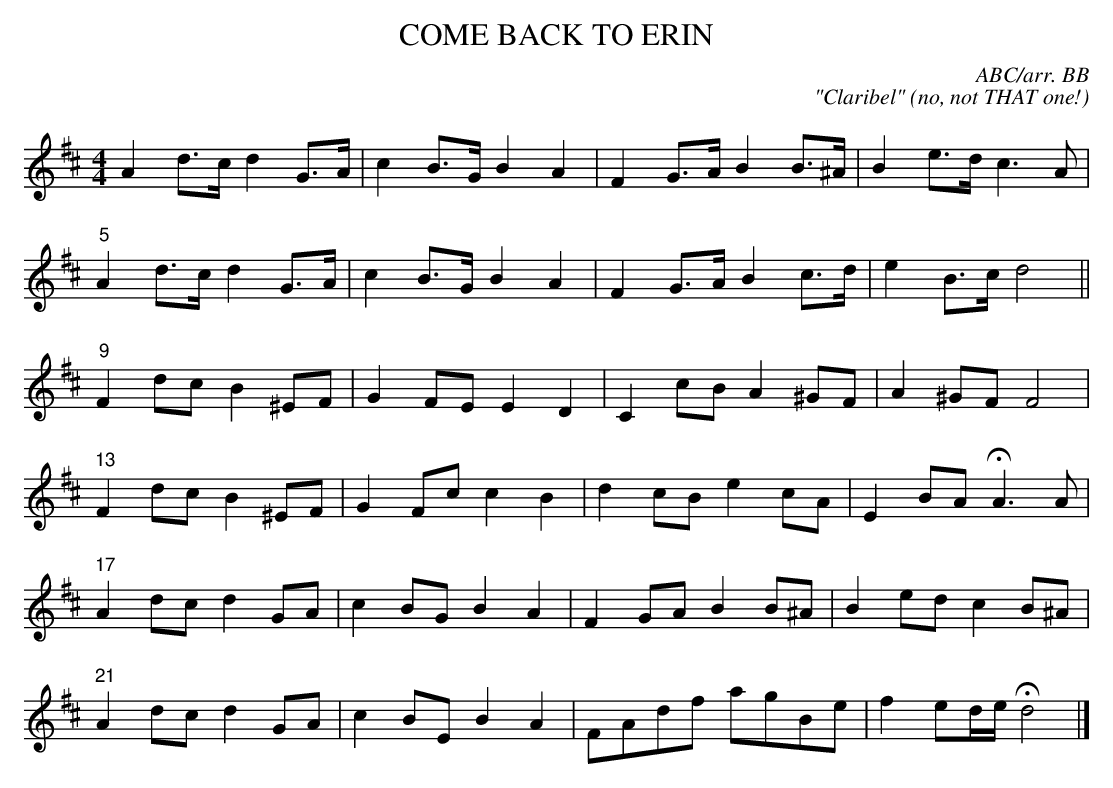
X:1
T:COME BACK TO ERIN
Y:"moderato"
C:ABC/arr. BB
C:"Claribel" (no, not THAT one!)
L:1/8
M:4/4
K:D
A2d>c d2G>A|c2B>G B2A2|F2G>A B2B>^A|B2e>d c3A|
"5"A2d>c d2G>A|c2B>G B2A2|F2G>A B2c>d|e2B>c d4||
"9"F2dc B2^EF|G2FE E2D2|C2cB A2^GF|A2^GF F4|
"13"F2dc B2^EF|G2Fc c2B2|d2cB e2cA|E2BA HA3A|
"17"A2dc d2GA|c2BG B2A2|F2GA B2B^A|B2ed c2B^A|
"21"A2dc d2GA|c2BE B2A2|FAdf agBe|f2 ed/e/ Hd4|]
